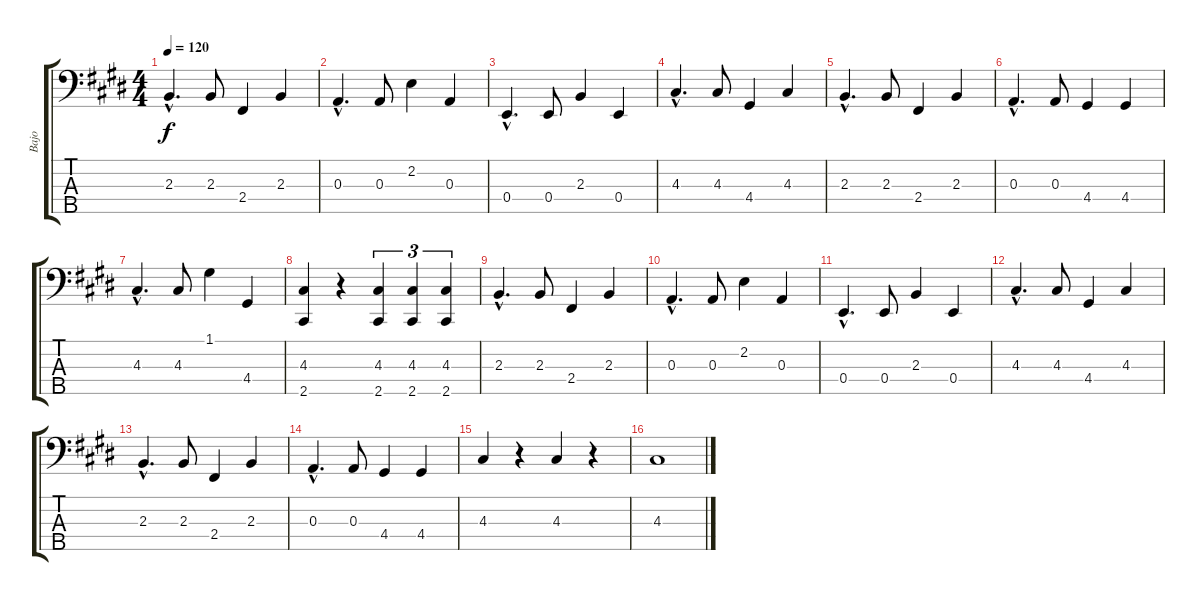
\track ("Bajo" "Bajo") {instrument electricbassfinger}
\staff {score tabs}
\tuning (G2 D2 A1 E1 B0) {hide}
\ts (4 4)
\tempo 120
\clef f4
\ks e
2.3{hac}.4{d dy f} 2.3.8 2.4.4 2.3.4 |
0.3{hac}.4{d} 0.3.8 2.2.4 0.3.4 |
0.4{hac}.4{d} 0.4.8 2.3.4 0.4.4 |
4.3{hac}.4{d} 4.3.8 4.4.4 4.3.4 |
2.3{hac}.4{d} 2.3.8 2.4.4 2.3.4 |
0.3{hac}.4{d} 0.3.8 4.4.4 4.4.4 |
4.3{hac}.4{d} 4.3.8 1.1.4 4.4.4 |
(4.3 2.5).4 r.4 (4.3 2.5).4{tu (3 2)} (4.3 2.5).4{tu (3 2)} (4.3 2.5).4{tu (3 2)} |
2.3{hac}.4{d} 2.3.8 2.4.4 2.3.4 |
0.3{hac}.4{d} 0.3.8 2.2.4 0.3.4 |
0.4{hac}.4{d} 0.4.8 2.3.4 0.4.4 |
4.3{hac}.4{d} 4.3.8 4.4.4 4.3.4 |
2.3{hac}.4{d} 2.3.8 2.4.4 2.3.4 |
0.3{hac}.4{d} 0.3.8 4.4.4 4.4.4 |
4.3.4 r.4 4.3.4 r.4 |
4.3.1
